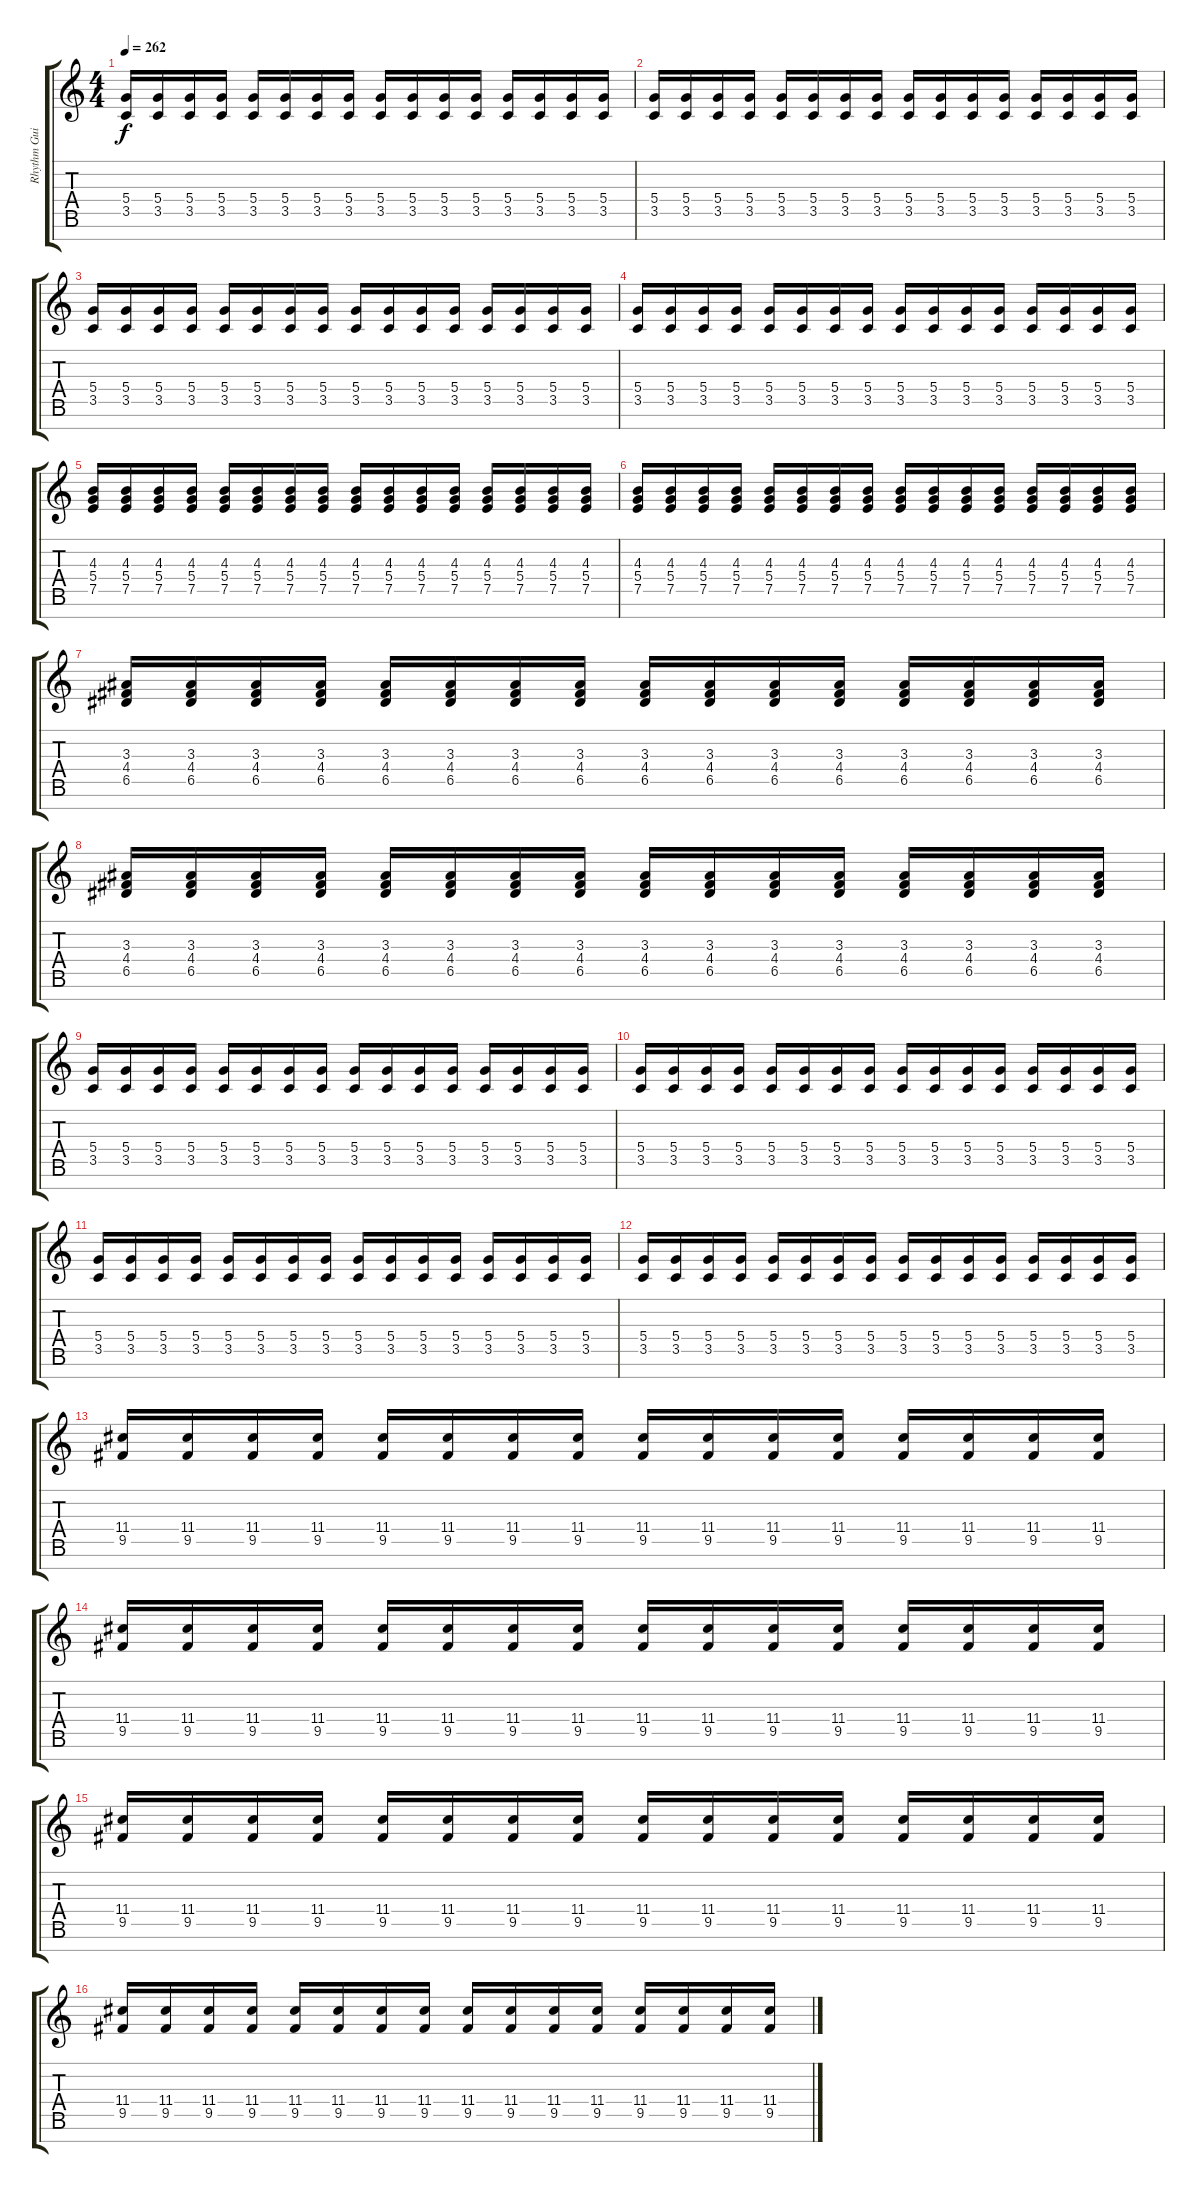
\track ("Rhythm Guitar 2" "Rhythm Gui") {instrument overdrivenguitar}
\staff {score tabs}
\tuning (E4 B3 G3 D3 A2 E2 B1) {hide}
\ts (4 4)
\tempo 262
\clef g2
\ks c
(5.4 3.5).16{dy f} (5.4 3.5).16 (5.4 3.5).16 (5.4 3.5).16 (5.4 3.5).16 (5.4 3.5).16 (5.4 3.5).16 (5.4 3.5).16 (5.4 3.5).16 (5.4 3.5).16 (5.4 3.5).16 (5.4 3.5).16 (5.4 3.5).16 (5.4 3.5).16 (5.4 3.5).16 (5.4 3.5).16 |
(5.4 3.5).16 (5.4 3.5).16 (5.4 3.5).16 (5.4 3.5).16 (5.4 3.5).16 (5.4 3.5).16 (5.4 3.5).16 (5.4 3.5).16 (5.4 3.5).16 (5.4 3.5).16 (5.4 3.5).16 (5.4 3.5).16 (5.4 3.5).16 (5.4 3.5).16 (5.4 3.5).16 (5.4 3.5).16 |
(5.4 3.5).16 (5.4 3.5).16 (5.4 3.5).16 (5.4 3.5).16 (5.4 3.5).16 (5.4 3.5).16 (5.4 3.5).16 (5.4 3.5).16 (5.4 3.5).16 (5.4 3.5).16 (5.4 3.5).16 (5.4 3.5).16 (5.4 3.5).16 (5.4 3.5).16 (5.4 3.5).16 (5.4 3.5).16 |
(5.4 3.5).16 (5.4 3.5).16 (5.4 3.5).16 (5.4 3.5).16 (5.4 3.5).16 (5.4 3.5).16 (5.4 3.5).16 (5.4 3.5).16 (5.4 3.5).16 (5.4 3.5).16 (5.4 3.5).16 (5.4 3.5).16 (5.4 3.5).16 (5.4 3.5).16 (5.4 3.5).16 (5.4 3.5).16 |
(4.3 5.4 7.5).16 (4.3 5.4 7.5).16 (4.3 5.4 7.5).16 (4.3 5.4 7.5).16 (4.3 5.4 7.5).16 (4.3 5.4 7.5).16 (4.3 5.4 7.5).16 (4.3 5.4 7.5).16 (4.3 5.4 7.5).16 (4.3 5.4 7.5).16 (4.3 5.4 7.5).16 (4.3 5.4 7.5).16 (4.3 5.4 7.5).16 (4.3 5.4 7.5).16 (4.3 5.4 7.5).16 (4.3 5.4 7.5).16 |
(4.3 5.4 7.5).16 (4.3 5.4 7.5).16 (4.3 5.4 7.5).16 (4.3 5.4 7.5).16 (4.3 5.4 7.5).16 (4.3 5.4 7.5).16 (4.3 5.4 7.5).16 (4.3 5.4 7.5).16 (4.3 5.4 7.5).16 (4.3 5.4 7.5).16 (4.3 5.4 7.5).16 (4.3 5.4 7.5).16 (4.3 5.4 7.5).16 (4.3 5.4 7.5).16 (4.3 5.4 7.5).16 (4.3 5.4 7.5).16 |
(3.3 4.4 6.5).16 (3.3 4.4 6.5).16 (3.3 4.4 6.5).16 (3.3 4.4 6.5).16 (3.3 4.4 6.5).16 (3.3 4.4 6.5).16 (3.3 4.4 6.5).16 (3.3 4.4 6.5).16 (3.3 4.4 6.5).16 (3.3 4.4 6.5).16 (3.3 4.4 6.5).16 (3.3 4.4 6.5).16 (3.3 4.4 6.5).16 (3.3 4.4 6.5).16 (3.3 4.4 6.5).16 (3.3 4.4 6.5).16 |
(3.3 4.4 6.5).16 (3.3 4.4 6.5).16 (3.3 4.4 6.5).16 (3.3 4.4 6.5).16 (3.3 4.4 6.5).16 (3.3 4.4 6.5).16 (3.3 4.4 6.5).16 (3.3 4.4 6.5).16 (3.3 4.4 6.5).16 (3.3 4.4 6.5).16 (3.3 4.4 6.5).16 (3.3 4.4 6.5).16 (3.3 4.4 6.5).16 (3.3 4.4 6.5).16 (3.3 4.4 6.5).16 (3.3 4.4 6.5).16 |
(5.4 3.5).16 (5.4 3.5).16 (5.4 3.5).16 (5.4 3.5).16 (5.4 3.5).16 (5.4 3.5).16 (5.4 3.5).16 (5.4 3.5).16 (5.4 3.5).16 (5.4 3.5).16 (5.4 3.5).16 (5.4 3.5).16 (5.4 3.5).16 (5.4 3.5).16 (5.4 3.5).16 (5.4 3.5).16 |
(5.4 3.5).16 (5.4 3.5).16 (5.4 3.5).16 (5.4 3.5).16 (5.4 3.5).16 (5.4 3.5).16 (5.4 3.5).16 (5.4 3.5).16 (5.4 3.5).16 (5.4 3.5).16 (5.4 3.5).16 (5.4 3.5).16 (5.4 3.5).16 (5.4 3.5).16 (5.4 3.5).16 (5.4 3.5).16 |
(5.4 3.5).16 (5.4 3.5).16 (5.4 3.5).16 (5.4 3.5).16 (5.4 3.5).16 (5.4 3.5).16 (5.4 3.5).16 (5.4 3.5).16 (5.4 3.5).16 (5.4 3.5).16 (5.4 3.5).16 (5.4 3.5).16 (5.4 3.5).16 (5.4 3.5).16 (5.4 3.5).16 (5.4 3.5).16 |
(5.4 3.5).16 (5.4 3.5).16 (5.4 3.5).16 (5.4 3.5).16 (5.4 3.5).16 (5.4 3.5).16 (5.4 3.5).16 (5.4 3.5).16 (5.4 3.5).16 (5.4 3.5).16 (5.4 3.5).16 (5.4 3.5).16 (5.4 3.5).16 (5.4 3.5).16 (5.4 3.5).16 (5.4 3.5).16 |
(11.4 9.5).16 (11.4 9.5).16 (11.4 9.5).16 (11.4 9.5).16 (11.4 9.5).16 (11.4 9.5).16 (11.4 9.5).16 (11.4 9.5).16 (11.4 9.5).16 (11.4 9.5).16 (11.4 9.5).16 (11.4 9.5).16 (11.4 9.5).16 (11.4 9.5).16 (11.4 9.5).16 (11.4 9.5).16 |
(11.4 9.5).16 (11.4 9.5).16 (11.4 9.5).16 (11.4 9.5).16 (11.4 9.5).16 (11.4 9.5).16 (11.4 9.5).16 (11.4 9.5).16 (11.4 9.5).16 (11.4 9.5).16 (11.4 9.5).16 (11.4 9.5).16 (11.4 9.5).16 (11.4 9.5).16 (11.4 9.5).16 (11.4 9.5).16 |
(11.4 9.5).16 (11.4 9.5).16 (11.4 9.5).16 (11.4 9.5).16 (11.4 9.5).16 (11.4 9.5).16 (11.4 9.5).16 (11.4 9.5).16 (11.4 9.5).16 (11.4 9.5).16 (11.4 9.5).16 (11.4 9.5).16 (11.4 9.5).16 (11.4 9.5).16 (11.4 9.5).16 (11.4 9.5).16 |
(11.4 9.5).16 (11.4 9.5).16 (11.4 9.5).16 (11.4 9.5).16 (11.4 9.5).16 (11.4 9.5).16 (11.4 9.5).16 (11.4 9.5).16 (11.4 9.5).16 (11.4 9.5).16 (11.4 9.5).16 (11.4 9.5).16 (11.4 9.5).16 (11.4 9.5).16 (11.4 9.5).16 (11.4 9.5).16
